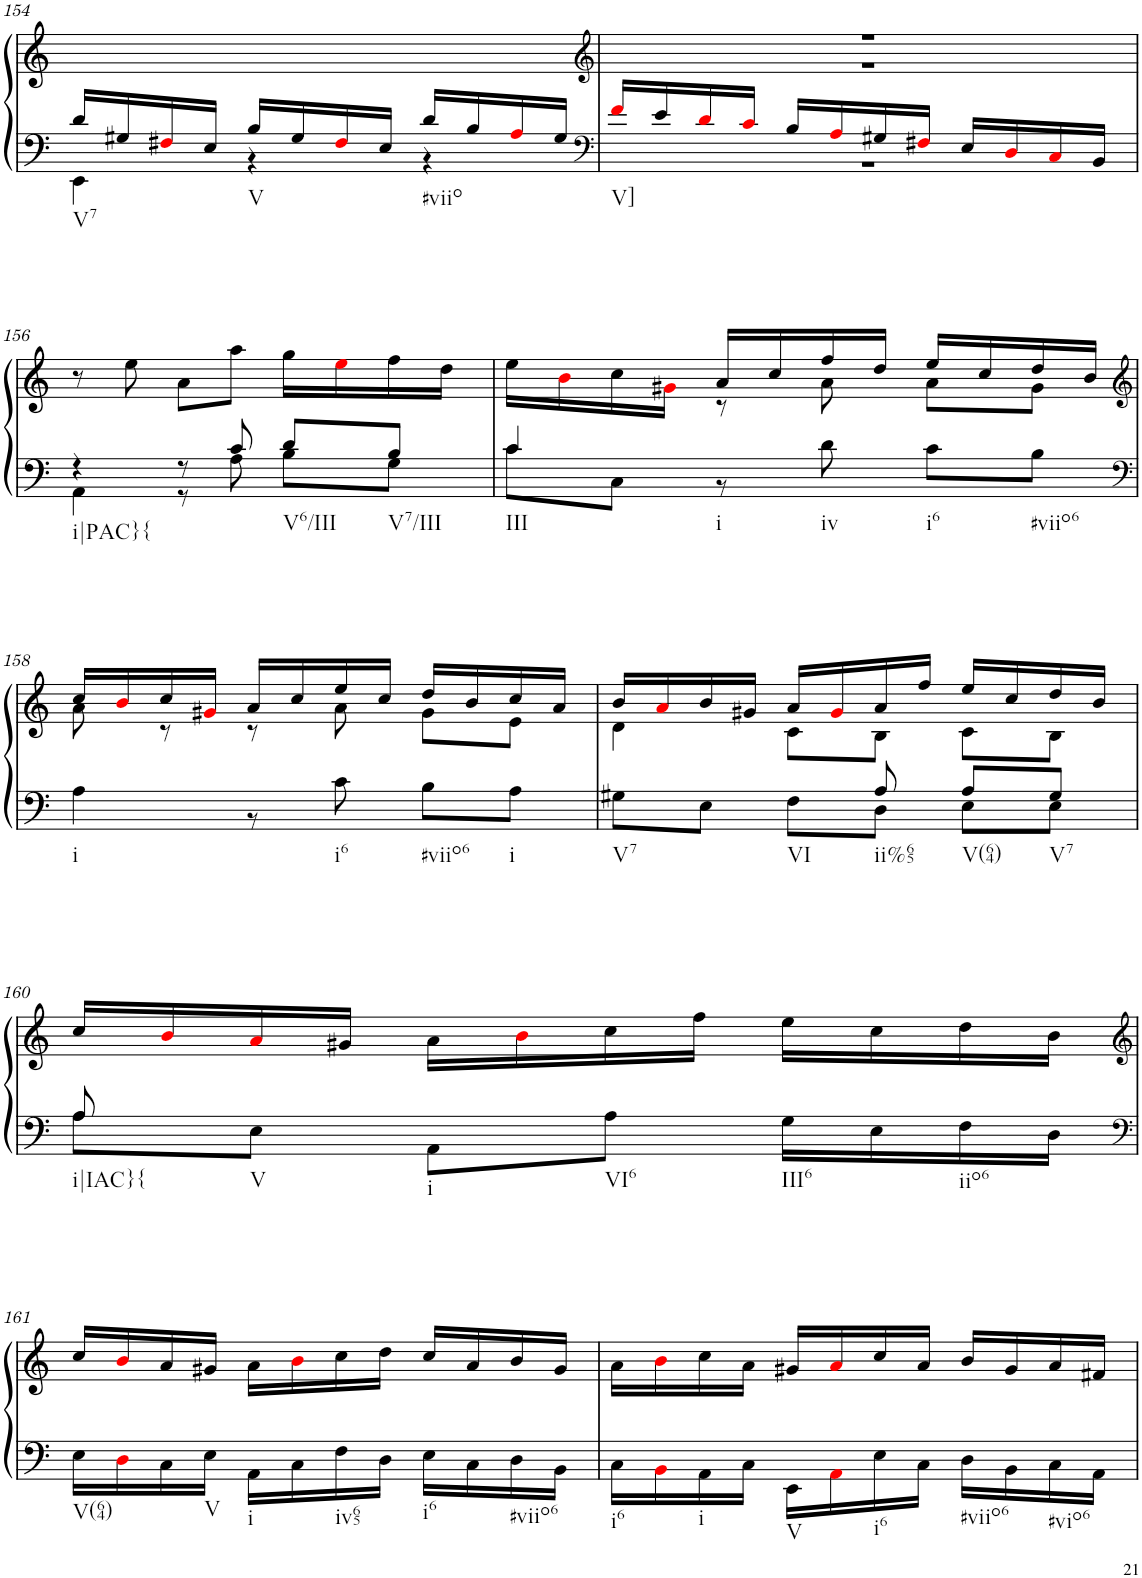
**kern	**kern
*part1	*part1
*staff2	*staff1
*I"Klavier linke Hand	*
!!LO:PB:g=z
*clefF4	*clefG2
*k[]	*k[]
*M3/4	*M3/4
=154	=154
*^	*
!LO:TX:b:t=V7	!	!
16d/LL	4EE\	2.ryy
16G#X/	.	.
16F#Xi/	.	.
16E/JJ	.	.
!LO:TX:b:t=V	!	!
16B/LL	4r	.
16G#/	.	.
16F#i/	.	.
16E/JJ	.	.
!LO:TX:b:t=#viio	!	!
16d/LL	4r	.
16B/	.	.
16Ai/	.	.
16G#/JJ	.	.
=155	=155	=155
*clefF4	*	*clefG2
*	*	*^
!LO:TX:b:t=V]	!	!	!
16fi/LL	2.r	2.r	2.r
16e/	.	.	.
16di/	.	.	.
16ci/JJ	.	.	.
16B/LL	.	.	.
16Ai/	.	.	.
16G#X/	.	.	.
16F#Xi/JJ	.	.	.
16E/LL	.	.	.
16Di/	.	.	.
16Ci/	.	.	.
16BB/JJ	.	.	.
*	*	*v	*v
!!LO:LB:g=z
=156	=156	=156
!LO:TX:b:t=i|PAC}{	!	!
4r	4AA\	8r
.	.	8ee\
8r	8r	8a\L
8c/	8A\	8aa\J
!LO:TX:b:t=V6/III	!	!
8d/L	8B\L	16gg\LL
.	.	16eei\
!LO:TX:b:t=V7/III	!	!
8B/J	8G\J	16ff\
.	.	16dd\JJ
=157	=157	=157
*	*	*^
!LO:TX:b:t=III	!	!	!
4c/	8c\L	16ee\LL	4ryy
.	.	16bi\	.
.	8C\J	16cc\	.
.	.	16g#Xi\JJ	.
!LO:TX:b:t=i	!	!	!
!LO:TX:b:t=iv	!	!	!
4ryy	8r	16a/LL	8r
.	.	16cc/	.
.	8d\	16ff/	8a\
.	.	16dd/JJ	.
!LO:TX:b:t=i6	!	!	!
!LO:TX:b:t=#viio6	!	!	!
4ryy	8c\L	16ee/LL	8a\L
.	.	16cc/	.
.	8B\J	16dd/	8g#\J
.	.	16b/JJ	.
!!LO:LB:g=z	!!
=158	=158	=158	=158
*clefF4	*	*clefG2	*
!LO:TX:b:t=i	!	!	!
!LO:TX:b:t=i6	!	!	!
!LO:TX:b:t=#viio6	!	!	!
!LO:TX:b:t=i	!	!	!
2.ryy	4A\	16cc/LL	8a\
.	.	16bi/	.
.	.	16cc/	8r
.	.	16g#Xi/JJ	.
.	8r	16a/LL	8r
.	.	16cc/	.
.	8c\	16ee/	8a\
.	.	16cc/JJ	.
.	8B\L	16dd/LL	8g#\L
.	.	16b/	.
.	8A\J	16cc/	8e\J
.	.	16a/JJ	.
=159	=159	=159	=159
!LO:TX:b:t=V7	!	!	!
4ryy	8G#X\L	16b/LL	4d\
.	.	16ai/	.
.	8E\J	16b/	.
.	.	16g#X/JJ	.
!LO:TX:b:t=VI	!	!	!
8ryy	8F\L	16a/LL	8c\L
.	.	16g#i/	.
!LO:TX:b:t=ii%65	!	!	!
8A/	8D\J	16a/	8B\J
.	.	16ff/JJ	.
!LO:TX:b:t=V(64)	!	!	!
8A/L	8E\L	16ee/LL	8c\L
.	.	16cc/	.
!LO:TX:b:t=V7	!	!	!
8G#/J	8E\J	16dd/	8B\J
.	.	16b/JJ	.
*	*	*v	*v
!!LO:LB:g=z
=160	=160	=160
!LO:TX:b:t=i|IAC}{	!	!
8A/	8A\L	16cc/LL
.	.	16bi/
!LO:TX:b:t=V	!	!
8ryy	8E\J	16ai/
.	.	16g#X/JJ
!LO:TX:b:t=i	!	!
!LO:TX:b:t=VI6	!	!
!LO:TX:b:t=III6	!	!
!LO:TX:b:t=iio6	!	!
2ryy	8AA\L	16a\LL
.	.	16bi\
.	8A\J	16cc\
.	.	16ff\JJ
.	16G\LL	16ee\LL
.	16E\	16cc\
.	16F\	16dd\
.	16D\JJ	16b\JJ
!!LO:LB:g=z
=161	=161	=161
*clefF4	*	*clefG2
!LO:TX:b:t=V(64)	!	!
!LO:TX:b:t=V	!	!
!LO:TX:b:t=i	!	!
!LO:TX:b:t=iv65	!	!
!LO:TX:b:t=i6	!	!
!LO:TX:b:t=#viio6	!	!
2.ryy	16E\LL	16cc/LL
.	16Di\	16bi/
.	16C\	16a/
.	16E\JJ	16g#X/JJ
.	16AA\LL	16a\LL
.	16C\	16bi\
.	16F\	16cc\
.	16D\JJ	16dd\JJ
.	16E\LL	16cc/LL
.	16C\	16a/
.	16D\	16b/
.	16BB\JJ	16g#/JJ
=162	=162	=162
!LO:TX:b:t=i6	!	!
!LO:TX:b:t=i	!	!
!LO:TX:b:t=V	!	!
!LO:TX:b:t=i6	!	!
!LO:TX:b:t=#viio6	!	!
!LO:TX:b:t=#vio6	!	!
2.ryy	16C\LL	16a\LL
.	16BBi\	16bi\
.	16AA\	16cc\
.	16C\JJ	16a\JJ
.	16EE\LL	16g#X/LL
.	16AAi\	16ai/
.	16E\	16cc/
.	16C\JJ	16a/JJ
.	16D\LL	16b/LL
.	16BB\	16g#/
.	16C\	16a/
.	16AA\JJ	16f#X/JJ
*v	*v	*
=	=
*-	*-
